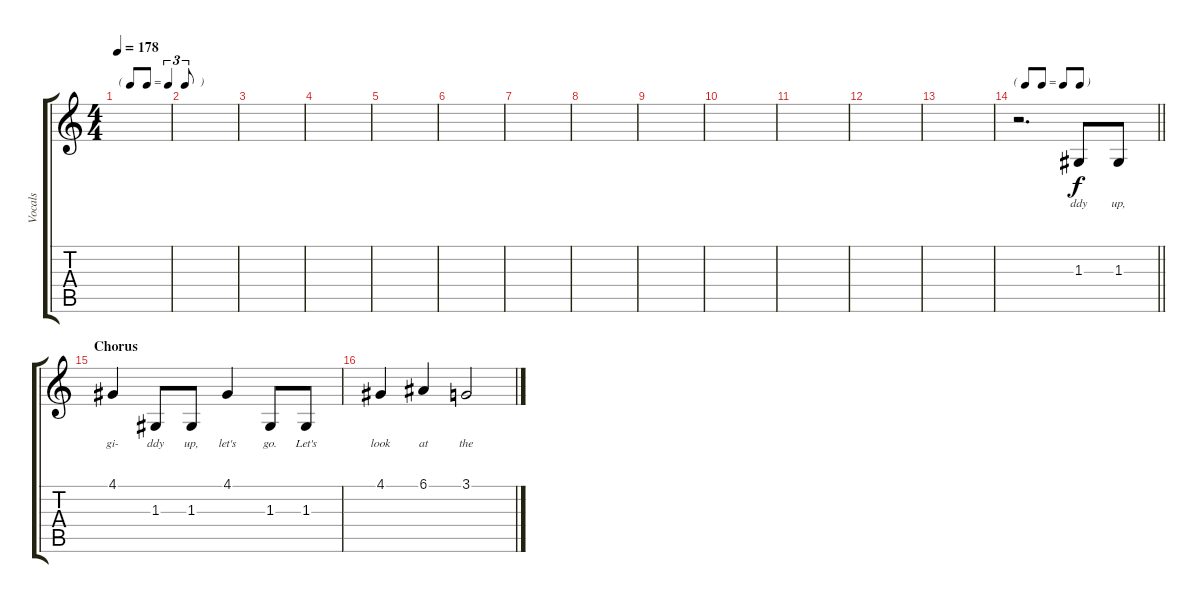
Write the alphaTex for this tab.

\track ("Vocals" "Vocals") {instrument tenorsax}
\staff {score tabs}
\tuning (E4 B3 G3 D3 A2 E2) {hide}
\ts (4 4)
\tf triplet8th
\tempo 178
\clef g2
\ks c
|
|
|
|
|
|
|
|
|
|
|
|
|
\tf none
\barLineRight lightlight
r.2{d} 1.3.8{lyrics (0 "ddy") lyrics (1 "") lyrics (2 "") lyrics (3 "") lyrics (4 "")} 1.3.8{lyrics (0 "up,") lyrics (1 "") lyrics (2 "") lyrics (3 "") lyrics (4 "")} |
\section ("" "Chorus")
4.1.4{lyrics (0 "gi-") lyrics (1 "") lyrics (2 "") lyrics (3 "") lyrics (4 "")} 1.3.8{lyrics (0 "ddy") lyrics (1 "") lyrics (2 "") lyrics (3 "") lyrics (4 "")} 1.3.8{lyrics (0 "up,") lyrics (1 "") lyrics (2 "") lyrics (3 "") lyrics (4 "")} 4.1.4{lyrics (0 "let's") lyrics (1 "") lyrics (2 "") lyrics (3 "") lyrics (4 "")} 1.3.8{lyrics (0 "go.") lyrics (1 "") lyrics (2 "") lyrics (3 "") lyrics (4 "")} 1.3.8{lyrics (0 "Let's") lyrics (1 "") lyrics (2 "") lyrics (3 "") lyrics (4 "")} |
4.1.4{lyrics (0 "look") lyrics (1 "") lyrics (2 "") lyrics (3 "") lyrics (4 "")} 6.1.4{lyrics (0 "at") lyrics (1 "") lyrics (2 "") lyrics (3 "") lyrics (4 "")} 3.1.2{lyrics (0 "the") lyrics (1 "") lyrics (2 "") lyrics (3 "") lyrics (4 "")}
